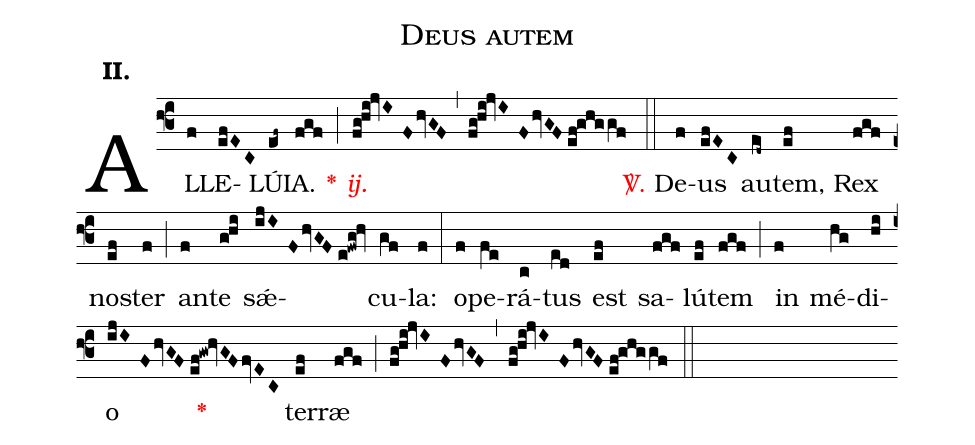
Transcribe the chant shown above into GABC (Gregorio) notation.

name:Deus autem;
mode:II.;
office-part:Alleluia;
%%
(f3) AL(f)LE(efEC)LÚ(ef~)IA.(fgf) <v>\red{*}</v>(;) <v>\redit{ij.}</v>(fg!hi!jvIFhvGF) (,) (fg!hi!jvIFhvGF//ef!ghggf) (::) <v>\red{\Vbar.}</v> De(f)us(efEC) au(ed~)tem,(ef) Rex(fgf) no(ef)ster(f) (;) an(f)te(g!hi) s<sp>'ae</sp>(ijIFhvGF//e!fwg!hv)cu(gf)la:(f) (:) o(f)pe(fe)rá(c)tus(ed) est(ef) sa(fgf)lú(ef)tem(fgf) (;) in(f) mé(hg)di(hi)o(ijIF/hvGF//ef!gw!hvGFfvEC) <v>\red{*}</v>() ter(ef)ræ(fgf) (;) (fg!hi!jvIFhvGF) (,) (fg!hi!jvIF/hvGF//ef!ghggf) (::)
